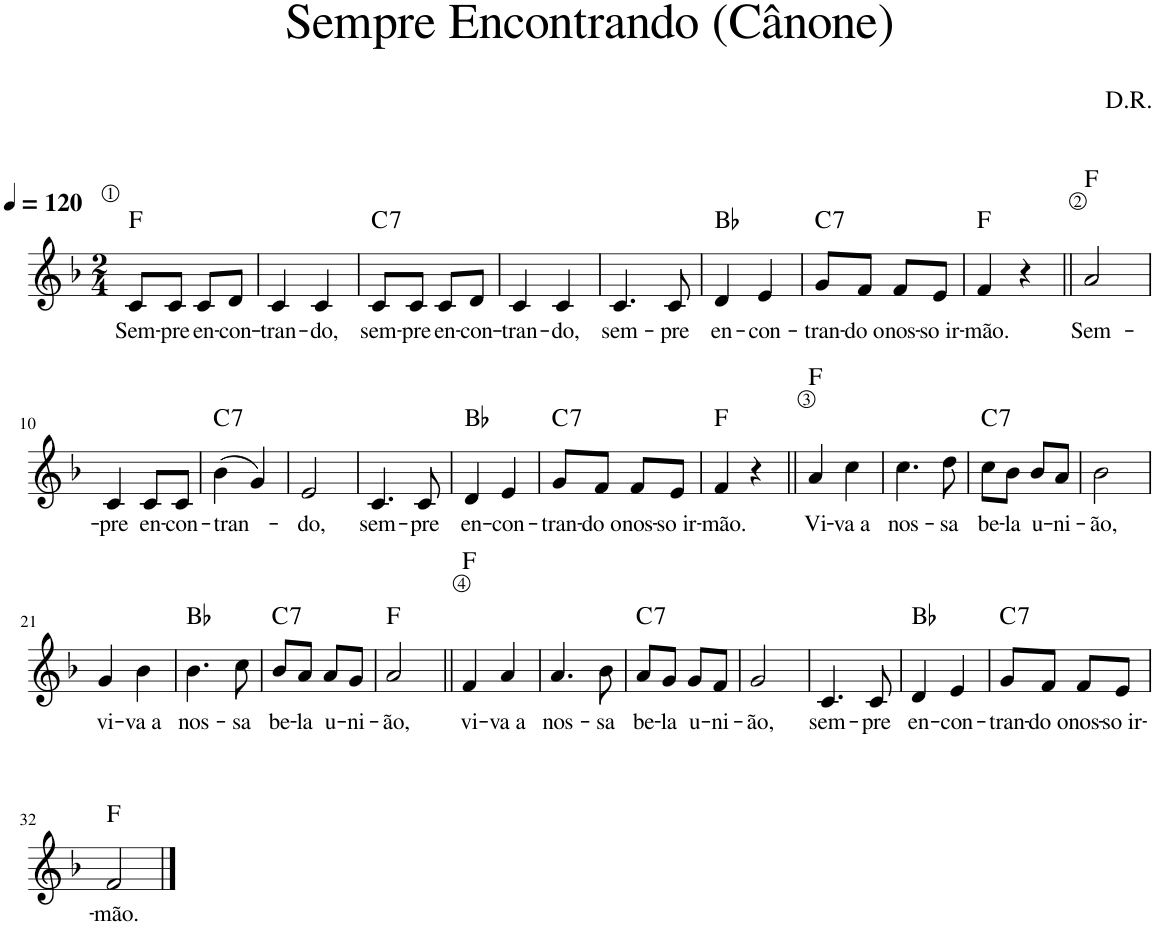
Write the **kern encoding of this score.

**kern	**text	**harte
*part1	*part1	*part1
*staff1	*staff1	*
*I"Voz	*	*
*I'Vo.	*	*
*clefG2	*	*
*k[b-]	*	*
*M2/4	*	*
*MM120	*	*
=1	=1	=1
!	!LO:LY:b	!
8c/L	Sem-	F:maj
!	!LO:LY:b	!
8c/J	-pre	.
!	!LO:LY:b	!
8c/L	en-	.
!	!LO:LY:b	!
8d/J	-con-	.
=2	=2	=2
!	!LO:LY:b	!
4c/	-tran-	.
!	!LO:LY:b	!
4c/	-do,	.
=3	=3	=3
!	!LO:LY:b	!LO:H:kt=7
8c/L	sem-	C:7
!	!LO:LY:b	!
8c/J	-pre	.
!	!LO:LY:b	!
8c/L	en-	.
!	!LO:LY:b	!
8d/J	-con-	.
=4	=4	=4
!	!LO:LY:b	!
4c/	-tran-	.
!	!LO:LY:b	!
4c/	-do,	.
=5	=5	=5
!	!LO:LY:b	!
4.c/	sem-	.
!	!LO:LY:b	!
8c/	-pre	.
=6	=6	=6
!	!LO:LY:b	!
4d/	en-	Bb:maj
!	!LO:LY:b	!
4e/	-con-	.
=7	=7	=7
!	!LO:LY:b	!LO:H:kt=7
8g/L	-tran-	C:7
!	!LO:LY:b	!
8f/J	-do o	.
!	!LO:LY:b	!
8f/L	nos-	.
!	!LO:LY:b	!
8e/J	-so ir-	.
=8	=8	=8
!	!LO:LY:b	!
4f/	-mão.	F:maj
4r	.	.
=9||	=9||	=9||
!	!LO:LY:b	!
2a/	Sem-	F:maj
!!LO:LB:g=z
=10	=10	=10
!	!LO:LY:b	!
4c/	-pre	.
!	!LO:LY:b	!
8c/L	en-	.
!	!LO:LY:b	!
8c/J	-con-	.
=11	=11	=11
!	!LO:LY:b	!LO:H:kt=7
(4b-\	-tran-	C:7
4g/)	.	.
=12	=12	=12
!	!LO:LY:b	!
2e/	-do,	.
=13	=13	=13
!	!LO:LY:b	!
4.c/	sem-	.
!	!LO:LY:b	!
8c/	-pre	.
=14	=14	=14
!	!LO:LY:b	!
4d/	en-	Bb:maj
!	!LO:LY:b	!
4e/	-con-	.
=15	=15	=15
!	!LO:LY:b	!LO:H:kt=7
8g/L	-tran-	C:7
!	!LO:LY:b	!
8f/J	-do o	.
!	!LO:LY:b	!
8f/L	nos-	.
!	!LO:LY:b	!
8e/J	-so ir-	.
=16	=16	=16
!	!LO:LY:b	!
4f/	-mão.	F:maj
4r	.	.
=17||	=17||	=17||
!	!LO:LY:b	!
4a/	Vi-	F:maj
!	!LO:LY:b	!
4cc\	-va a	.
=18	=18	=18
!	!LO:LY:b	!
4.cc\	nos-	.
!	!LO:LY:b	!
8dd\	-sa	.
=19	=19	=19
!	!LO:LY:b	!LO:H:kt=7
8cc\L	be-	C:7
!	!LO:LY:b	!
8b-\J	-la	.
!	!LO:LY:b	!
8b-/L	u-	.
!	!LO:LY:b	!
8a/J	-ni-	.
=20	=20	=20
!	!LO:LY:b	!
2b-\	-ão,	.
!!LO:LB:g=z
=21	=21	=21
!	!LO:LY:b	!
4g/	vi-	.
!	!LO:LY:b	!
4b-\	-va a	.
=22	=22	=22
!	!LO:LY:b	!
4.b-\	nos-	Bb:maj
!	!LO:LY:b	!
8cc\	-sa	.
=23	=23	=23
!	!LO:LY:b	!LO:H:kt=7
8b-/L	be-	C:7
!	!LO:LY:b	!
8a/J	-la	.
!	!LO:LY:b	!
8a/L	u-	.
!	!LO:LY:b	!
8g/J	-ni-	.
=24	=24	=24
!	!LO:LY:b	!
2a/	-ão,	F:maj
=25||	=25||	=25||
!	!LO:LY:b	!
4f/	vi-	F:maj
!	!LO:LY:b	!
4a/	-va a	.
=26	=26	=26
!	!LO:LY:b	!
4.a/	nos-	.
!	!LO:LY:b	!
8b-\	-sa	.
=27	=27	=27
!	!LO:LY:b	!LO:H:kt=7
8a/L	be-	C:7
!	!LO:LY:b	!
8g/J	-la	.
!	!LO:LY:b	!
8g/L	u-	.
!	!LO:LY:b	!
8f/J	-ni-	.
=28	=28	=28
!	!LO:LY:b	!
2g/	-ão,	.
=29	=29	=29
!	!LO:LY:b	!
4.c/	sem-	.
!	!LO:LY:b	!
8c/	-pre	.
=30	=30	=30
!	!LO:LY:b	!
4d/	en-	Bb:maj
!	!LO:LY:b	!
4e/	-con-	.
=31	=31	=31
!	!LO:LY:b	!LO:H:kt=7
8g/L	-tran-	C:7
!	!LO:LY:b	!
8f/J	-do o	.
!	!LO:LY:b	!
8f/L	nos-	.
!	!LO:LY:b	!
8e/J	-so ir-	.
!!LO:LB:g=z
=32	=32	=32
!	!LO:LY:b	!
2f/	-mão.	F:maj
==	==	==
*-	*-	*-
